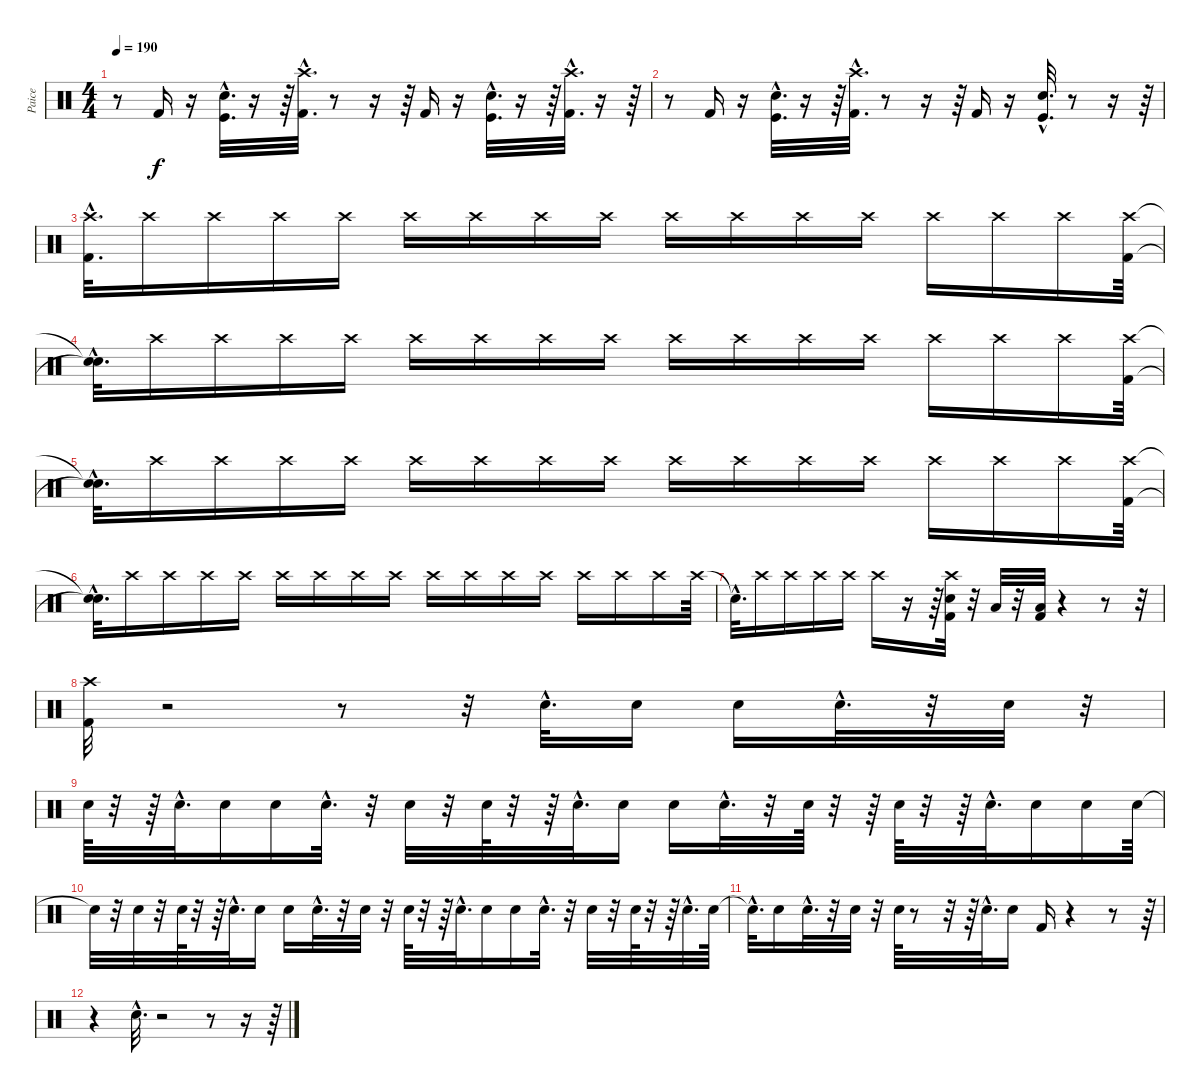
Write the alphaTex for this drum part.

\track ("Paice" "Paice") {instrument percussion}
\staff {score}
\articulation defaults
\ts (4 4)
\tempo 190
\clef neutral
\ks c
r.8{dy f} "Kick (hit) 2".16 r.16 ("Kick (hit)"{hac} "Snare (hit) 2"{hac}).32{d} r.16 r.64 ("Kick (hit) 2"{hac} "Crash high (hit)"{hac}).32{d} r.8 r.16 r.64 "Kick (hit) 2".16 r.16 ("Kick (hit)"{hac} "Snare (hit) 2"{hac}).32{d} r.16 r.64 ("Kick (hit) 2"{hac} "Crash high (hit)"{hac}).32{d} r.16 r.64 |
r.8 "Kick (hit) 2".16 r.16 ("Kick (hit)"{hac} "Snare (hit) 2"{hac}).32{d} r.16 r.64 ("Kick (hit) 2"{hac} "Crash high (hit)"{hac}).32{d} r.8 r.16 r.64 "Kick (hit) 2".16 r.16 ("Kick (hit)"{hac} "Snare (hit) 2"{hac}).32{d} r.8 r.16 r.64 |
("Crash high (hit)"{hac} "Kick (hit) 2"{hac}).32{d} "Crash high (hit)".16 "Crash high (hit)".16 "Crash high (hit)".16 "Crash high (hit)".16 "Crash high (hit)".16 "Crash high (hit)".16 "Crash high (hit)".16 "Crash high (hit)".16 "Crash high (hit)".16 "Crash high (hit)".16 "Crash high (hit)".16 "Crash high (hit)".16 "Crash high (hit)".16 "Crash high (hit)".16 "Crash high (hit)".16 ("Kick (hit) 2" "Crash high (hit)").64 |
("Snare (hit)"{hac t} "Snare (hit)"{hac t}).32{d} "Crash high (hit)".16 "Crash high (hit)".16 "Crash high (hit)".16 "Crash high (hit)".16 "Crash high (hit)".16 "Crash high (hit)".16 "Crash high (hit)".16 "Crash high (hit)".16 "Crash high (hit)".16 "Crash high (hit)".16 "Crash high (hit)".16 "Crash high (hit)".16 "Crash high (hit)".16 "Crash high (hit)".16 "Crash high (hit)".16 ("Kick (hit) 2" "Crash high (hit)").64 |
("Snare (hit)"{hac t} "Snare (hit)"{hac t}).32{d} "Crash high (hit)".16 "Crash high (hit)".16 "Crash high (hit)".16 "Crash high (hit)".16 "Crash high (hit)".16 "Crash high (hit)".16 "Crash high (hit)".16 "Crash high (hit)".16 "Crash high (hit)".16 "Crash high (hit)".16 "Crash high (hit)".16 "Crash high (hit)".16 "Crash high (hit)".16 "Crash high (hit)".16 "Crash high (hit)".16 ("Kick (hit) 2" "Crash high (hit)").64 |
("Snare (hit)"{hac t} "Snare (hit)"{hac t}).32{d} "Crash high (hit)".16 "Crash high (hit)".16 "Crash high (hit)".16 "Crash high (hit)".16 "Crash high (hit)".16 "Crash high (hit)".16 "Crash high (hit)".16 "Crash high (hit)".16 "Crash high (hit)".16 "Crash high (hit)".16 "Crash high (hit)".16 "Crash high (hit)".16 "Crash high (hit)".16 "Crash high (hit)".16 "Crash high (hit)".16 "Crash high (hit)".64 |
"Snare (hit)"{hac t}.32{d} "Crash high (hit)".16 "Crash high (hit)".16 "Crash high (hit)".16 "Crash high (hit)".16 "Crash high (hit)".16 r.16 r.64 ("Crash high (hit)" "Kick (hit) 2" "Snare (hit) 2").32 r.32 "Low Tom (hit)".32 r.32 ("Kick (hit) 2" "Low Floor Tom (hit)").32 r.4 r.8 r.32 |
("Crash high (hit)" "Kick (hit) 2").32 r.2 r.8 r.32 "Snare (hit) 2"{hac}.32{d} "Snare (hit) 2".16 "Snare (hit) 2".16 "Snare (hit) 2"{hac}.32{d} r.32 "Snare (hit) 2".32 r.32 |
"Snare (hit) 2".64 r.32 r.64 "Snare (hit) 2"{hac}.32{d} "Snare (hit) 2".16 "Snare (hit) 2".16 "Snare (hit) 2"{hac}.32{d} r.32 "Snare (hit) 2".32 r.32 "Snare (hit) 2".64 r.32 r.64 "Snare (hit) 2"{hac}.32{d} "Snare (hit) 2".16 "Snare (hit) 2".16 "Snare (hit) 2"{hac}.32{d} r.32 "Snare (hit) 2".64 r.32 r.64 "Snare (hit) 2".64 r.32 r.64 "Snare (hit) 2"{hac}.32{d} "Snare (hit) 2".16 "Snare (hit) 2".16 "Snare (hit) 2".64 |
"Snare (hit)"{t}.32 r.32 "Snare (hit) 2".32 r.32 "Snare (hit) 2".64 r.32 r.64 "Snare (hit) 2"{hac}.32{d} "Snare (hit) 2".16 "Snare (hit) 2".16 "Snare (hit) 2"{hac}.32{d} r.32 "Snare (hit) 2".32 r.32 "Snare (hit) 2".64 r.32 r.64 "Snare (hit) 2"{hac}.32{d} "Snare (hit) 2".16 "Snare (hit) 2".16 "Snare (hit) 2"{hac}.32{d} r.32 "Snare (hit) 2".32 r.32 "Snare (hit) 2".64 r.32 r.64 "Snare (hit) 2"{hac}.32{d} "Snare (hit) 2".64 |
"Snare (hit)"{hac t}.32{d} "Snare (hit) 2".16 "Snare (hit) 2"{hac}.32{d} r.32 "Snare (hit) 2".32 r.32 "Snare (hit) 2".64 r.8 r.32 r.64 "Snare (hit) 2"{hac}.32{d} "Snare (hit) 2".16 "Kick (hit) 2".16 r.4 r.8 r.64 |
r.4 "Snare (hit) 2"{hac}.32{d} r.2 r.8 r.16 r.64
